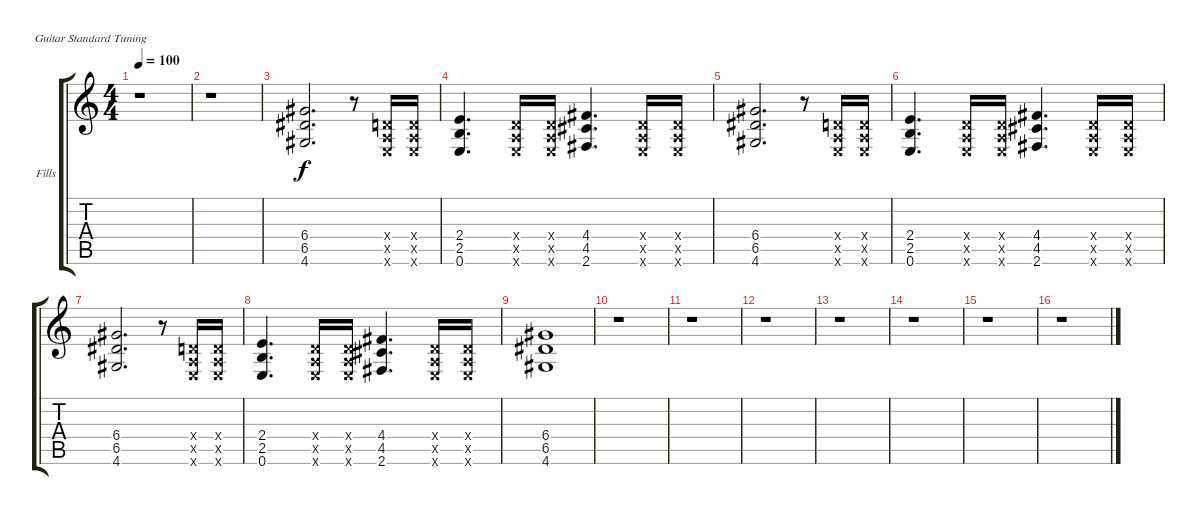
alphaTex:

\defaultSystemsLayout 4
\bracketExtendMode groupsimilarinstruments
\firstSystemTrackNameOrientation horizontal
\otherSystemsTrackNameOrientation horizontal
\track ("Dave Mustain 2" "Fills ") {instrument distortionguitar}
\staff {score tabs}
\tuning (E4 B3 G3 D3 A2 E2)
\ts (4 4)
\tempo 100
\clef g2
\scale
0.333333
\ks c
r.1{dy f} |
\scale
0.333333 r.1 |
\scale
0.333333 (6.4 6.5 4.6).2{d} r.8 (0.4{x} 0.5{x} 0.6{x}).16 (0.4{x} 0.5{x} 0.6{x}).16 |
\scale
0.333333 (2.4 2.5 0.6).4{d} (0.4{x} 0.5{x} 0.6{x}).16 (0.4{x} 0.5{x} 0.6{x}).16 (4.4 4.5 2.6).4{d} (0.4{x} 0.5{x} 0.6{x}).16 (0.4{x} 0.5{x} 0.6{x}).16 |
\scale
0.333333 (6.4 6.5 4.6).2{d} r.8 (0.4{x} 0.5{x} 0.6{x}).16 (0.4{x} 0.5{x} 0.6{x}).16 |
\scale
0.333333 (2.4 2.5 0.6).4{d} (0.4{x} 0.5{x} 0.6{x}).16 (0.4{x} 0.5{x} 0.6{x}).16 (4.4 4.5 2.6).4{d} (0.4{x} 0.5{x} 0.6{x}).16 (0.4{x} 0.5{x} 0.6{x}).16 |
\scale
0.333333 (6.4 6.5 4.6).2{d} r.8 (0.4{x} 0.5{x} 0.6{x}).16 (0.4{x} 0.5{x} 0.6{x}).16 |
\scale
0.333333 (2.4 2.5 0.6).4{d} (0.4{x} 0.5{x} 0.6{x}).16 (0.4{x} 0.5{x} 0.6{x}).16 (4.4 4.5 2.6).4{d} (0.4{x} 0.5{x} 0.6{x}).16 (0.4{x} 0.5{x} 0.6{x}).16 |
\scale
0.333333 (6.4 6.5 4.6).1 |
\scale
0.333333 r.1 |
\scale
0.333333 r.1 |
\scale
0.333333 r.1 |
\scale
0.333333 r.1 |
\scale
0.333333 r.1 |
\scale
0.333333 r.1 |
\scale
0.333333 r.1
